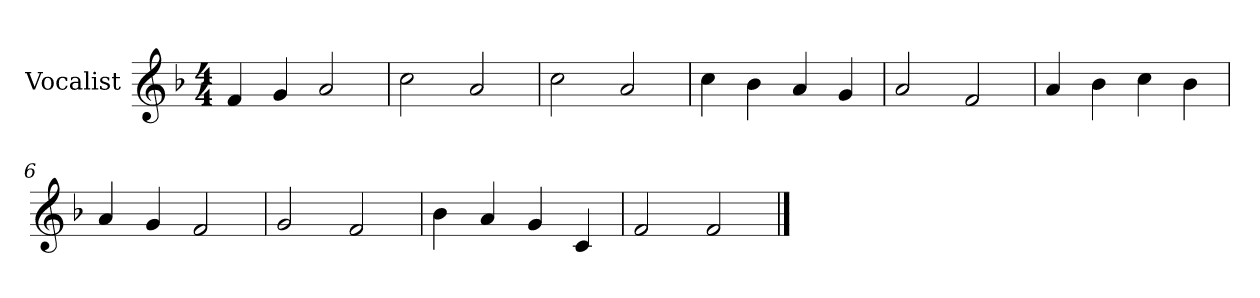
**kern
*part1
*staff1
*I"Vocalist
*k[b-]
*F:
*M4/4
=
4f
4g
2a
=1
2cc
2a
=2
2cc
2a
=3
4cc
4b-
4a
4g
=4
2a
2f
=5
4a
4b-
4cc
4b-
=6
4a
4g
2f
=7
2g
2f
=8
4b-
4a
4g
4c
=9
2f
2f
==
*-
